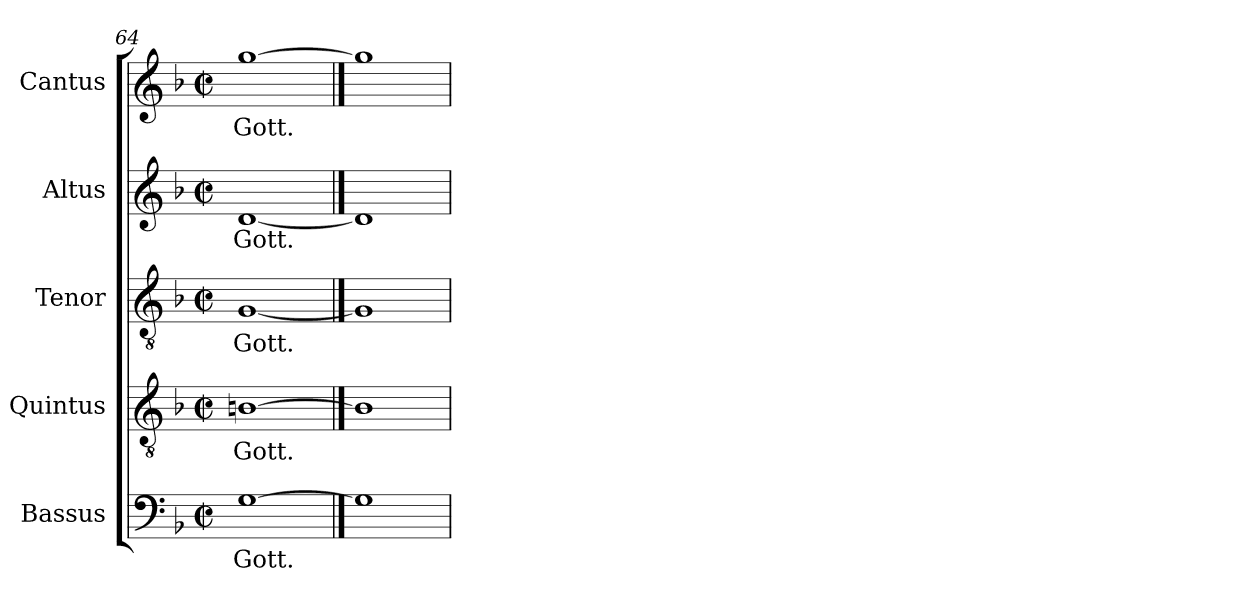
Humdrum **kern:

**kern	**text	**kern	**text	**kern	**text	**kern	**text	**kern	**text
*part5	*part5	*part4	*part4	*part3	*part3	*part2	*part2	*part1	*part1
*staff5	*staff5	*staff4	*staff4	*staff3	*staff3	*staff2	*staff2	*staff1	*staff1
*I"Bassus	*	*I"Quintus	*	*I"Tenor	*	*I"Altus	*	*I"Cantus	*
*clefF4	*	*clefGv2	*	*clefGv2	*	*clefG2	*	*clefG2	*
*k[b-]	*	*k[b-]	*	*k[b-]	*	*k[b-]	*	*k[b-]	*
*F:	*	*F:	*	*F:	*	*F:	*	*F:	*
*M2/2	*	*M2/2	*	*M2/2	*	*M2/2	*	*M2/2	*
*met(c|)	*	*met(c|)	*	*met(c|)	*	*met(c|)	*	*met(c|)	*
=64	=64	=64	=64	=64	=64	=64	=64	=64	=64
!	!LO:LY:b:cj	!	!LO:LY:b:cj	!	!LO:LY:b:cj	!	!LO:LY:b:cj	!	!LO:LY:b:cj
[1G	Gott.	[1Bn	Gott.	[1G	Gott.	[1d	Gott.	[1gg	Gott.
==65	==65	==65	==65	==65	==65	==65	==65	==65	==65
1G]	.	1B]	.	1G]	.	1d]	.	1gg]	.
=	=	=	=	=	=	=	=	=	=
*-	*-	*-	*-	*-	*-	*-	*-	*-	*-
